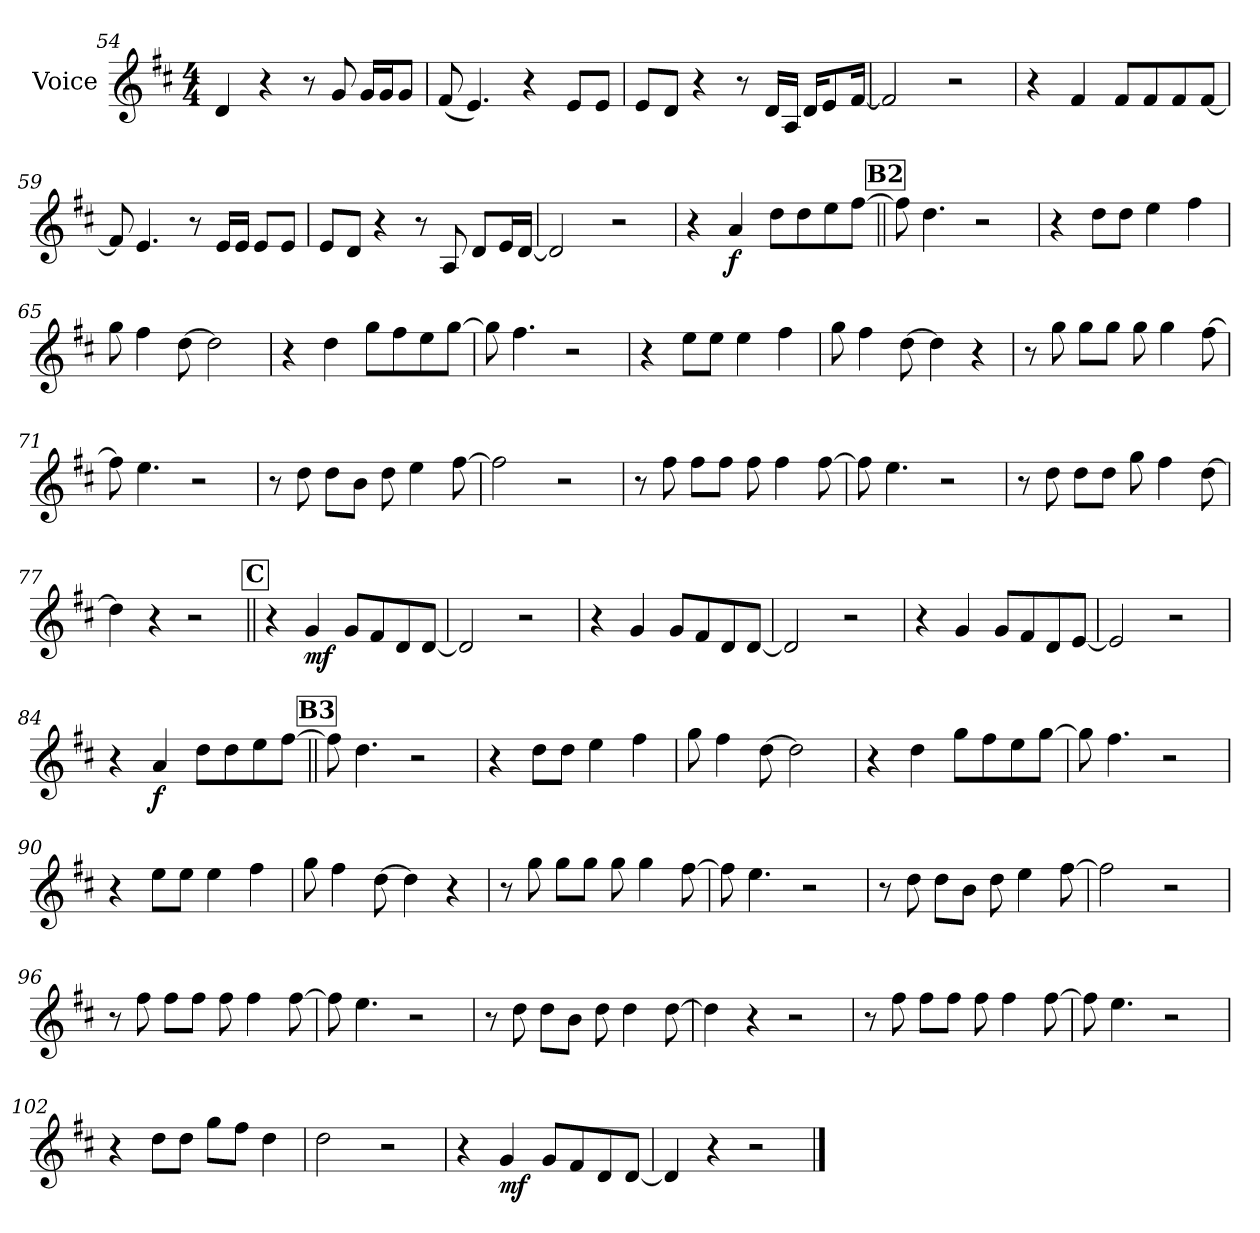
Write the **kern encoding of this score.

**kern	**dynam
*part1	*part1
*staff1	*staff1
*I"Voice	*
*I'Vc.	*
*clefG2	*
*k[f#c#]	*
*M4/4	*
=54	=54
4d	.
4r	.
8r	.
8g	.
16gLL	.
16gJ	.
8gJ	.
=55	=55
(<8f#	.
4.e)	.
4r	.
8eL	.
8eJ	.
=56	=56
8eL	.
8dJ	.
4r	.
8r	.
16dLL	.
16AJJ	.
16dKL	.
8e	.
[16f#Jk	.
=57	=57
2f#]	.
2r	.
=58	=58
4r	.
4f#	.
8f#L	.
8f#	.
8f#	.
[8f#J	.
=59	=59
8f#]	.
4.e	.
8r	.
16eLL	.
16eJJ	.
8eL	.
8eJ	.
=60	=60
8eL	.
8dJ	.
4r	.
8r	.
8A	.
8dL	.
16eL	.
[16dJJ	.
=61	=61
2d]	.
2r	.
=62	=62
4r	.
!	!LO:DY:b
4a	f
8ddL	.
8dd	.
8ee	.
[8ff#J	.
!!LO:REH:place=s1:a:B:fs=14:t=B2
=63||	=63||
8ff#]	.
4.dd	.
2r	.
=64	=64
4r	.
8ddL	.
8ddJ	.
4ee	.
4ff#	.
=65	=65
8gg	.
4ff#	.
[8dd	.
2dd]	.
=66	=66
4r	.
4dd	.
8ggL	.
8ff#	.
8ee	.
[8ggJ	.
=67	=67
8gg]	.
4.ff#	.
2r	.
=68	=68
4r	.
8eeL	.
8eeJ	.
4ee	.
4ff#	.
=69	=69
8gg	.
4ff#	.
[8dd	.
4dd]	.
4r	.
=70	=70
8r	.
8gg	.
8ggL	.
8ggJ	.
8gg	.
4gg	.
[8ff#	.
=71	=71
8ff#]	.
4.ee	.
2r	.
=72	=72
8r	.
8dd	.
8ddL	.
8bJ	.
8dd	.
4ee	.
[8ff#	.
=73	=73
2ff#]	.
2r	.
=74	=74
8r	.
8ff#	.
8ff#L	.
8ff#J	.
8ff#	.
4ff#	.
[8ff#	.
=75	=75
8ff#]	.
4.ee	.
2r	.
=76	=76
8r	.
8dd	.
8ddL	.
8ddJ	.
8gg	.
4ff#	.
[8dd	.
=77	=77
4dd]	.
4r	.
2r	.
!!LO:REH:place=s1:a:B:fs=14:t=C
=78||	=78||
4r	.
!	!LO:DY:b
4g	mf
8gL	.
8f#	.
8d	.
[8dJ	.
=79	=79
2d]	.
2r	.
=80	=80
4r	.
4g	.
8gL	.
8f#	.
8d	.
[8dJ	.
=81	=81
2d]	.
2r	.
=82	=82
4r	.
4g	.
8gL	.
8f#	.
8d	.
[8eJ	.
=83	=83
2e]	.
2r	.
=84	=84
4r	.
!	!LO:DY:b
4a	f
8ddL	.
8dd	.
8ee	.
[8ff#J	.
!!LO:REH:place=s1:a:B:fs=14:t=B3
=85||	=85||
8ff#]	.
4.dd	.
2r	.
=86	=86
4r	.
8ddL	.
8ddJ	.
4ee	.
4ff#	.
=87	=87
8gg	.
4ff#	.
[8dd	.
2dd]	.
=88	=88
4r	.
4dd	.
8ggL	.
8ff#	.
8ee	.
[8ggJ	.
=89	=89
8gg]	.
4.ff#	.
2r	.
=90	=90
4r	.
8eeL	.
8eeJ	.
4ee	.
4ff#	.
=91	=91
8gg	.
4ff#	.
[8dd	.
4dd]	.
4r	.
=92	=92
8r	.
8gg	.
8ggL	.
8ggJ	.
8gg	.
4gg	.
[8ff#	.
=93	=93
8ff#]	.
4.ee	.
2r	.
=94	=94
8r	.
8dd	.
8ddL	.
8bJ	.
8dd	.
4ee	.
[8ff#	.
=95	=95
2ff#]	.
2r	.
=96	=96
8r	.
8ff#	.
8ff#L	.
8ff#J	.
8ff#	.
4ff#	.
[8ff#	.
=97	=97
8ff#]	.
4.ee	.
2r	.
=98	=98
8r	.
8dd	.
8ddL	.
8bJ	.
8dd	.
4dd	.
[8dd	.
=99	=99
4dd]	.
4r	.
2r	.
=100	=100
8r	.
8ff#	.
8ff#L	.
8ff#J	.
8ff#	.
4ff#	.
[8ff#	.
=101	=101
8ff#]	.
4.ee	.
2r	.
=102	=102
4r	.
8ddL	.
8ddJ	.
8ggL	.
8ff#J	.
4dd	.
=103	=103
2dd	.
2r	.
=104	=104
4r	.
!	!LO:DY:b
4g	mf
8gL	.
8f#	.
8d	.
[8dJ	.
=105	=105
4d]	.
4r	.
2r	.
==	==
*-	*-
